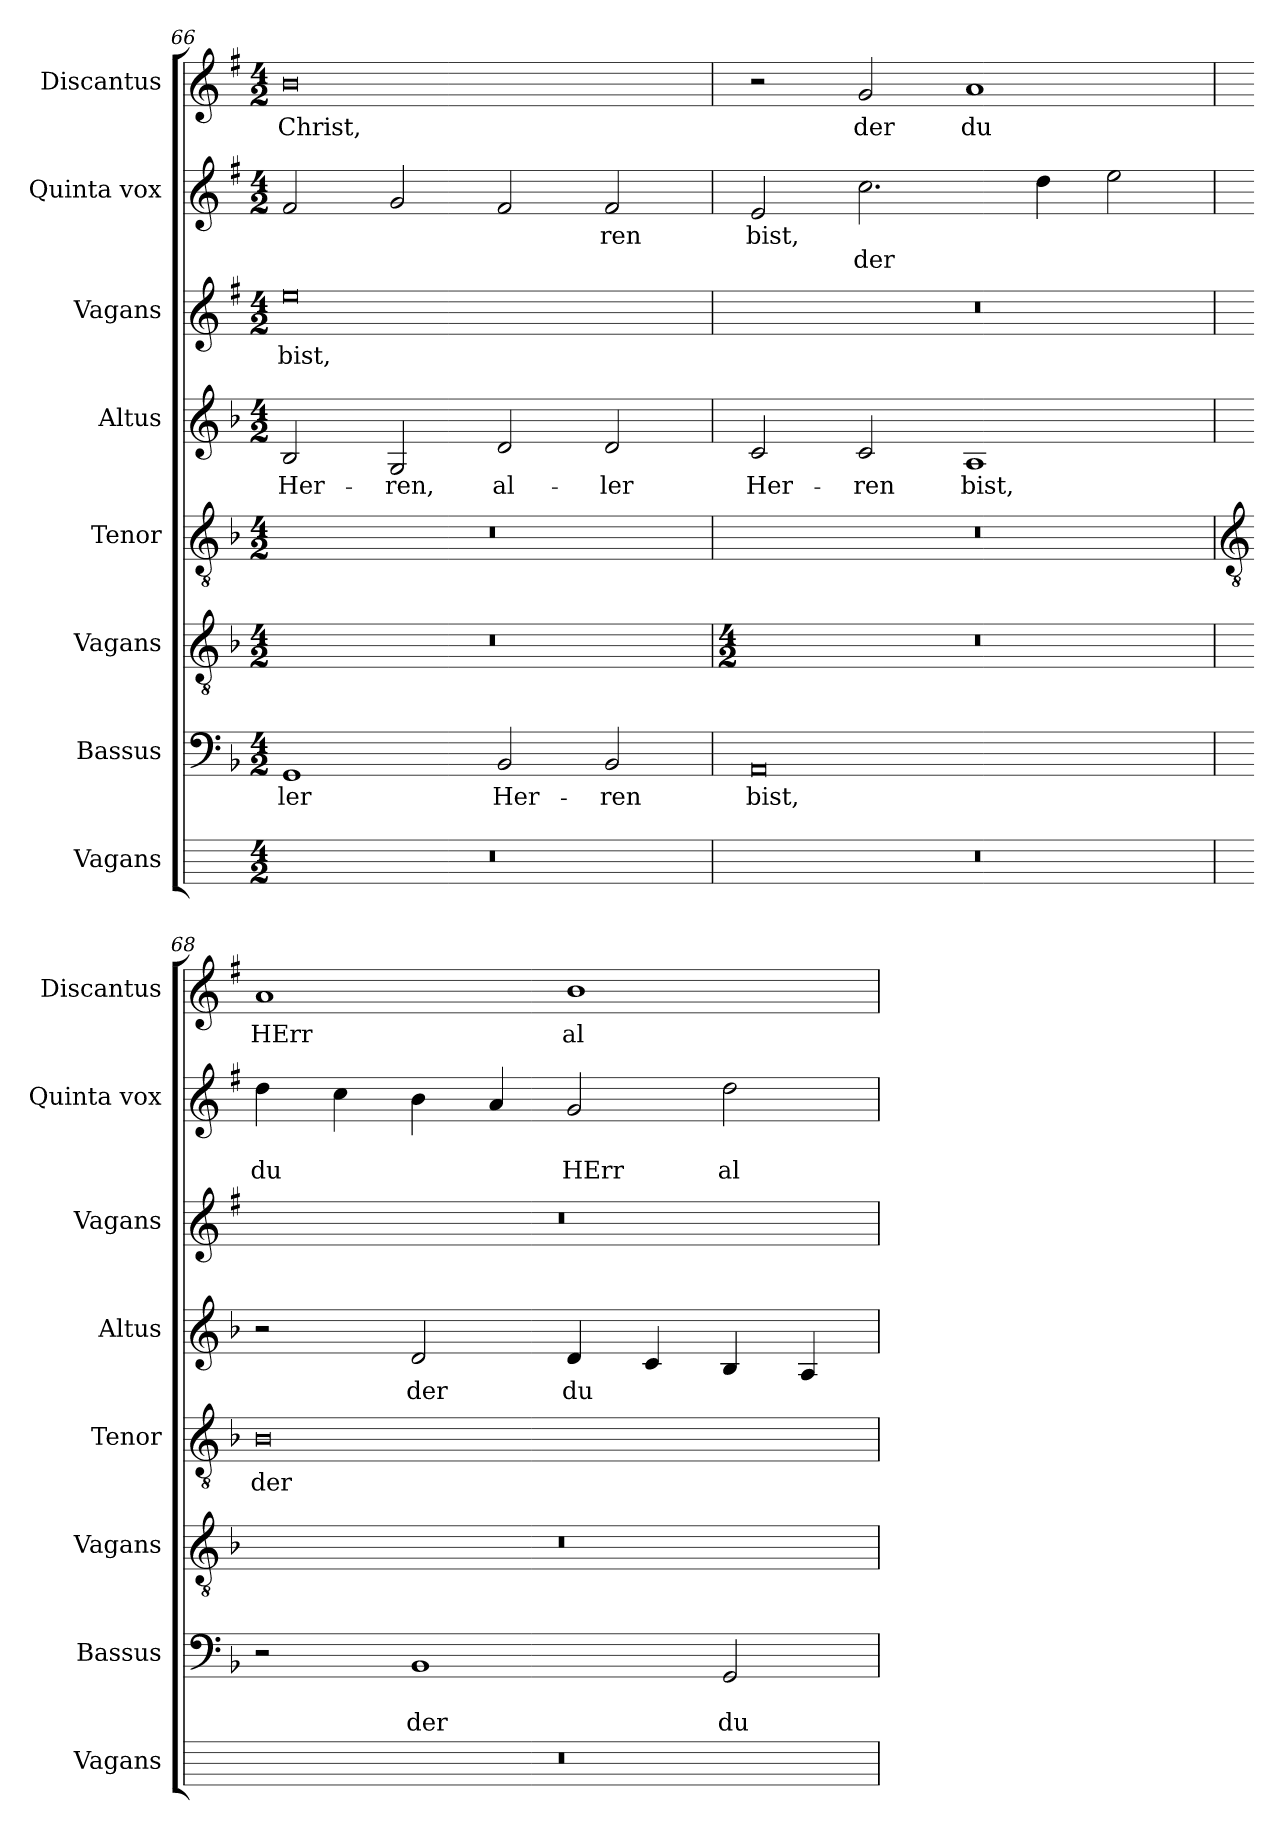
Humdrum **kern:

**kern	**kern	**text	**text	**kern	**kern	**text	**kern	**text	**kern	**text	**kern	**text	**text	**kern	**text
*part8	*part7	*part7	*part7	*part6	*part5	*part5	*part4	*part4	*part3	*part3	*part2	*part2	*part2	*part1	*part1
*staff8	*staff7	*staff7	*staff7	*staff6	*staff5	*staff5	*staff4	*staff4	*staff3	*staff3	*staff2	*staff2	*staff2	*staff1	*staff1
*I"Vagans	*I"Bassus	*	*	*I"Vagans	*I"Tenor	*	*I"Altus	*	*I"Vagans	*	*I"Quinta vox	*	*	*I"Discantus	*
*I'Vagans	*I'Bassus	*	*	*I'Vagans	*I'Tenor	*	*I'Altus	*	*I'Vagans	*	*I'Quinta vox	*	*	*I'Discantus	*
!!LO:LB:g=z
*	*clefF4	*	*	*clefGv2	*clefGv2	*	*clefG2	*	*clefG2	*	*clefG2	*	*	*clefG2	*
*	*	*	*	*	*	*	*	*	*ITrd1c2	*	*ITrd1c2	*	*	*ITrd1c2	*
*	*k[b-]	*	*	*k[b-]	*k[b-]	*	*k[b-]	*	*k[b-]	*	*k[b-]	*	*	*k[b-]	*
*	*F:	*	*	*F:	*F:	*	*F:	*	*F:	*	*F:	*	*	*F:	*
*M4/2	*M4/2	*	*	*M4/2	*M4/2	*	*M4/2	*	*M4/2	*	*M4/2	*	*	*M4/2	*
=66	=66	=66	=66	=66	=66	=66	=66	=66	=66	=66	=66	=66	=66	=66	=66
!	!	!LO:LY:b	!	!	!	!	!	!LO:LY:b	!	!LO:LY:b	!	!	!	!	!LO:LY:b
0r	1GG	-ler	.	0r	0r	.	2B-	Her-	0dd	bist,	2e	.	.	0a	Christ,
!	!	!	!	!	!	!	!	!LO:LY:b	!	!	!	!	!	!	!
.	.	.	.	.	.	.	2G	-ren,	.	.	2f	.	.	.	.
!	!	!LO:LY:b	!	!	!	!	!	!LO:LY:b	!	!	!	!	!	!	!
.	2BB-	Her-	.	.	.	.	2d	al-	.	.	2e	.	.	.	.
!	!	!LO:LY:b	!	!	!	!	!	!LO:LY:b	!	!	!	!LO:LY:b	!	!	!
.	2BB-	-ren	.	.	.	.	2d	-ler	.	.	2e	ren	.	.	.
!!LO:LB:g=z
=67	=67	=67	=67	=67	=67	=67	=67	=67	=67	=67	=67	=67	=67	=67	=67
*	*	*	*	*M4/2	*	*	*	*	*	*	*	*	*	*	*
!	!	!LO:LY:b	!	!	!	!	!	!LO:LY:b	!	!	!	!LO:LY:b	!	!	!
0r	0AA	bist,	.	0r	0r	.	2c	Her-	0r	.	2d	bist,	.	2r	.
!	!	!	!	!	!	!	!	!LO:LY:b	!	!	!	!	!LO:LY:b	!	!LO:LY:b
.	.	.	.	.	.	.	2c	-ren	.	.	2.b-	.	der	2f	der
!	!	!	!	!	!	!	!	!LO:LY:b	!	!	!	!	!	!	!LO:LY:b
.	.	.	.	.	.	.	1A	bist,	.	.	.	.	.	1g	du
.	.	.	.	.	.	.	.	.	.	.	4cc	.	.	.	.
.	.	.	.	.	.	.	.	.	.	.	2dd	.	.	.	.
!!LO:LB:g=z
=68	=68	=68	=68	=68	=68	=68	=68	=68	=68	=68	=68	=68	=68	=68	=68
*	*	*	*	*	*clefGv2	*	*	*	*	*	*	*	*	*	*
!	!	!	!	!	!	!LO:LY:b	!	!	!	!	!	!	!LO:LY:b	!	!LO:LY:b
0r	2r	.	.	0r	0B-	der	2r	.	0r	.	4cc	.	du	1g	HErr
.	.	.	.	.	.	.	.	.	.	.	4b-	.	.	.	.
!	!	!	!LO:LY:b	!	!	!	!	!LO:LY:b	!	!	!	!	!	!	!
.	1BB-	.	der	.	.	.	2d	der	.	.	4a	.	.	.	.
.	.	.	.	.	.	.	.	.	.	.	4g	.	.	.	.
!	!	!	!	!	!	!	!	!LO:LY:b	!	!	!	!	!LO:LY:b	!	!LO:LY:b
.	.	.	.	.	.	.	4d	du	.	.	2f	.	HErr	1a	al-
.	.	.	.	.	.	.	4c	.	.	.	.	.	.	.	.
!	!	!	!LO:LY:b	!	!	!	!	!	!	!	!	!	!LO:LY:b	!	!
.	2GG	.	du	.	.	.	4B-	.	.	.	2cc	.	al-	.	.
.	.	.	.	.	.	.	4A	.	.	.	.	.	.	.	.
=	=	=	=	=	=	=	=	=	=	=	=	=	=	=	=
*-	*-	*-	*-	*-	*-	*-	*-	*-	*-	*-	*-	*-	*-	*-	*-
